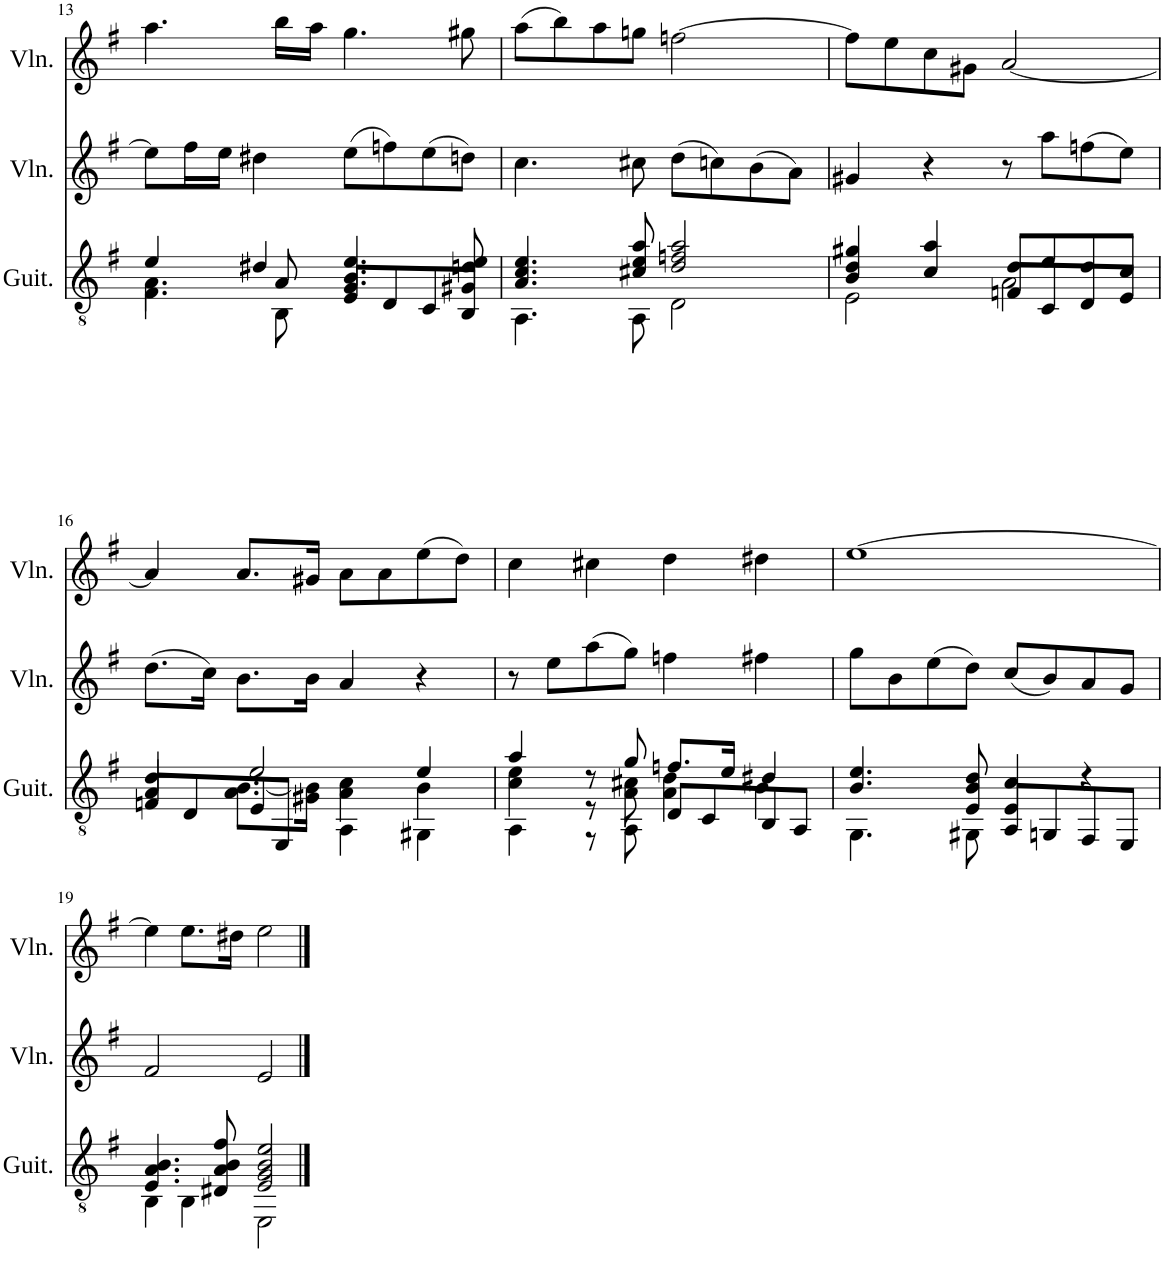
**kern	**kern	**kern
*part3	*part2	*part1
*staff3	*staff2	*staff1
*I"Guitar	*I"Violin 2	*I"Violin 1
*I'Guit.	*I'Vln.	*I'Vln.
!!LO:PB:g=z
*clefGv2	*clefG2	*clefG2
*k[f#]	*k[f#]	*k[f#]
*M4/4	*M4/4	*M4/4
=13	=13	=13
*^	*	*
*	*^	*	*
4e/	4.A\	4.F#\	8ee\L]	4.aa\
.	.	.	16ff#\L	.
.	.	.	16ee\JJ	.
4d#X/	.	.	4dd#X\	.
.	8A/	8BB\	.	16bb\LL
.	.	.	.	16aa\JJ
4.G/ 4.B/ 4.e/	2ryy	8E/L	(8ee\L	4.gg\
.	.	8D/	8ffn\)	.
.	.	8C/	(8ee\	.
8G#X/ 8dn/ 8e/	.	8BB/J	8ddn\J)	8gg#X\
*	*v	*v	*	*
=14	=14	=14	=14
4.A/ 4.c/ 4.e/	4.AA\	4.cc\	(8aa\L
.	.	.	8bb\)
.	.	.	8aa\
8c#X/ 8e/ 8a/	8AA\	8cc#X\	8ggn\J
2d/ 2fn/ 2a/	2D\	(8dd\L	[2ffn\
.	.	8ccn\)	.
.	.	(8b\	.
.	.	8a\J)	.
=15	=15	=15	=15
*	*^	*	*
4B/ 4d/ 4g#X/	2ryy	2E\	4g#X/	8ff\L]
.	.	.	.	8ee\
4c/ 4a/	.	.	4r	8cc\
.	.	.	.	8g#X\J
8d/L	2A\	8Fn/L	8r	[2a/
8e/	.	8C/	8aa\L	.
8d/	.	8D/	(8ffn\	.
8c/J	.	8E/J	8ee\J)	.
!!LO:LB:g=z
=16	=16	=16	=16	=16
4d/	4A/	8Fn/L	(8.dd\L	4a/]
.	.	8D/	.	.
.	.	.	16cc\Jk)	.
2e/	8.A\ [8.B\L	8E/	8.b\L	8.a/L
.	.	8EE/J	.	.
.	16G#X\ 16B\]Jk	.	16b\Jk	16g#X/Jk
.	4A\ 4c\	4AA\	4a/	8a\L
.	.	.	.	8a\
4e/	4B\	4GG#X\	4r	(8ee\
.	.	.	.	8dd\J)
=17	=17	=17	=17	=17
4a/	4c\ 4e\	4AA\	8r	4cc\
.	.	.	8ee\L	.
8r	8r	8r	(8aa\	4cc#X\
8g/	8A\ 8c#X\	8AA\	8gg\J)	.
8.fn/L	4A\ 4d\	8D/L	4ffn\	4dd\
.	.	8C/	.	.
16e/Jk	.	.	.	.
4d#X/	4B\	8BB/	4ff#X\	4dd#X\
.	.	8AA/J	.	.
*	*v	*v	*	*
=18	=18	=18	=18
4.B/ 4.e/	4.GG\	8gg\L	[1ee
.	.	8b\	.
.	.	(8ee\	.
8E/ 8B/ 8d/	8GG#X\	8dd\J)	.
4E/ 4c/	8AA/L	(8cc/L	.
.	8GGn/	8b/)	.
4r	8FF#/	8a/	.
.	8EE/J	8g/J	.
!!LO:LB:g=z
=19	=19	=19	=19
4.E/ 4.A/ 4.B/	4BB\	2f#/	4ee\]
.	4BB\	.	8.ee\L
8D#X/ 8A/ 8B/ 8f#/	.	.	.
.	.	.	16dd#X\Jk
2E/ 2G/ 2B/ 2e/	2EE\	2e/	2ee\
*v	*v	*	*
==	==	==
*-	*-	*-
